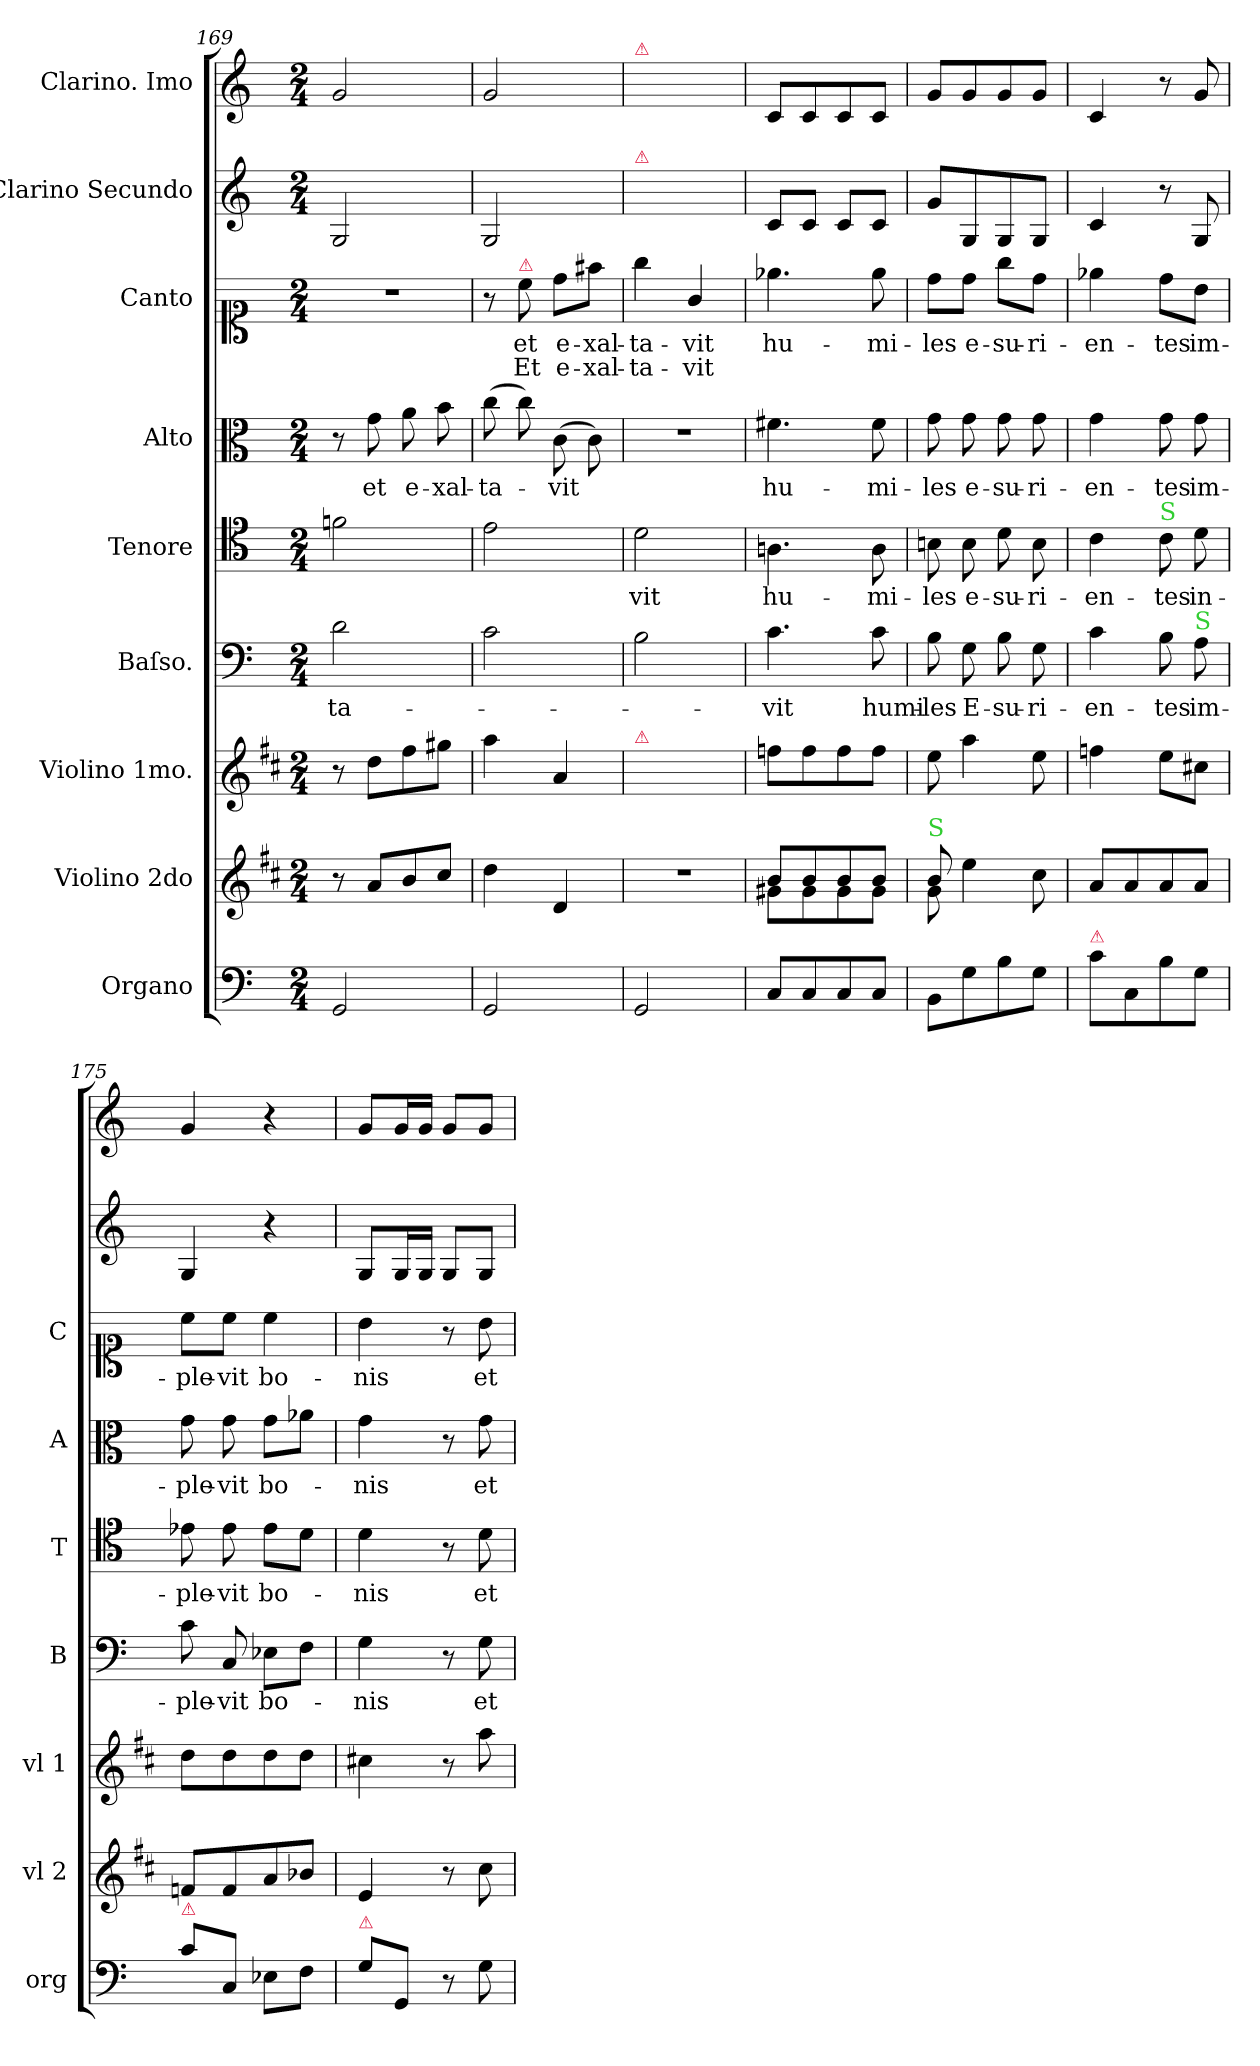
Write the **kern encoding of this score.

**kern	**kern	**kern	**kern	**text	**kern	**text	**kern	**text	**kern	**text	**text	**kern	**kern
*part9	*part8	*part7	*part6	*part6	*part5	*part5	*part4	*part4	*part3	*part3	*part3	*part2	*part1
*staff9	*staff8	*staff7	*staff6	*staff6	*staff5	*staff5	*staff4	*staff4	*staff3	*staff3	*staff3	*staff2	*staff1
*I"Organo	*I"Violino 2do	*I"Violino 1mo.	*I"Baſso.	*	*I"Tenore	*	*I"Alto	*	*I"Canto	*	*	*I"Clarino Secundo	*I"Clarino. Imo
*I'org	*I'vl 2	*I'vl 1	*I'B	*	*I'T	*	*I'A	*	*I'C	*	*	*	*
*clefF4	*clefG2	*clefG2	*clefF4	*	*clefC4	*	*clefC3	*	*clefC1	*	*	*clefG2	*clefG2
*	*ITrd1c2	*ITrd1c2	*	*	*	*	*	*	*	*	*	*	*
*k[]	*k[]	*k[]	*k[]	*	*k[]	*	*k[]	*	*k[]	*	*	*k[]	*k[]
*	*C:	*C:	*C:	*	*C:	*	*C:	*	*C:	*	*	*C:	*C:
*M2/4	*M2/4	*M2/4	*M2/4	*	*M2/4	*	*M2/4	*	*M2/4	*	*	*M2/4	*M2/4
=169	=169	=169	=169	=169	=169	=169	=169	=169	=169	=169	=169	=169	=169
2GG/	8r	8r	2d\	-ta-	2fn\	.	8r	.	2r	.	.	2G/	2g/
.	8g/L	8cc\L	.	.	.	.	8g\	et	.	.	.	.	.
.	8a/	8ee\	.	.	.	.	8a\	e-	.	.	.	.	.
.	8b/J	8ff#X\J	.	.	.	.	8b\	-xal-	.	.	.	.	.
=170	=170	=170	=170	=170	=170	=170	=170	=170	=170	=170	=170	=170	=170
2GG/	4cc\	4gg\	2c\	.	2e\	.	(8cc\	-ta-	8r	.	.	2G/	2g/
!	!	!	!	!	!	!	!	!	!LO:TX:a:color=crimson:t=⚠	!	!	!	!
!	!	!	!	!	!	!	!	!	!	!LO:LY:i	!	!	!
.	.	.	.	.	.	.	8cc\)	.	8cc\	et	Et	.	.
!	!	!	!	!	!	!	!	!	!	!LO:LY:i	!	!	!
.	4c/	4g/	.	.	.	.	(8c\	-vit	8dd\L	e-	e-	.	.
!	!	!	!	!	!	!	!	!	!	!LO:LY:i	!	!	!
.	.	.	.	.	.	.	8c\)	.	8ff#X\J	-xal-	-xal-	.	.
=171	=171	=171	=171	=171	=171	=171	=171	=171	=171	=171	=171	=171	=171
!	!	!	!	!	!	!	!	!	!	!	!	!	!LO:TX:a:color=crimson:t=⚠
!	!	!	!	!	!	!	!	!	!	!	!	!LO:TX:a:color=crimson:t=⚠	!
!	!	!LO:TX:a:color=crimson:t=⚠	!	!	!	!	!	!	!	!	!	!	!
!	!	!	!	!	!	!	!	!	!	!LO:LY:i	!	!	!
2GG/	2r	2ryy	2B\	.	2d\	-vit	2r	.	4gg\	-ta-	-ta-	2ryy	2ryy
!	!	!	!	!	!	!	!	!	!	!LO:LY:i	!	!	!
.	.	.	.	.	.	.	.	.	4g/	-vit	-vit	.	.
=172	=172	=172	=172	=172	=172	=172	=172	=172	=172	=172	=172	=172	=172
*	*^	*	*	*	*	*	*	*	*	*	*	*	*
8C/L	8a/L	8f#X\L	8ee-X\L	4.c\	-vit	4.An\	hu-	4.f#X\	hu-	4.ee-X\	hu-	.	8c/L	8c/L
8C/	8a/	8f#\	8ee-\	.	.	.	.	.	.	.	.	.	8c/J	8c/
8C/	8a/	8f#\	8ee-\	.	.	.	.	.	.	.	.	.	8c/L	8c/
8C/J	8a/J	8f#\J	8ee-\J	8c\	humi-	8A\	-mi-	8f#\	-mi-	8ee-\	-mi-	.	8c/J	8c/J
=173	=173	=173	=173	=173	=173	=173	=173	=173	=173	=173	=173	=173	=173	=173
!	!LO:TX:a:color=limegreen:t=S	!	!	!	!	!	!	!	!	!	!	!	!	!
8BB\L	8a/	8f\	8dd\	8B\	-les	8Bn\	-les	8g\	-les	8dd\L	-les	.	8g/L	8g/L
8G\	4dd\	4ryy	4gg\	8G\	E-	8B\	e-	8g\	e-	8dd\J	e-	.	8G/	8g/
8B\	.	.	.	8B\	-su-	8d\	-su-	8g\	-su-	8gg\L	-su-	.	8G/	8g/
8G\J	8b\	8ryy	8dd\	8G\	-ri-	8B\	-ri-	8g\	-ri-	8dd\J	-ri-	.	8G/J	8g/J
=174	=174	=174	=174	=174	=174	=174	=174	=174	=174	=174	=174	=174	=174	=174
!LO:TX:a:color=crimson:t=⚠	!	!	!	!	!	!	!	!	!	!	!	!	!	!
*	*v	*v	*	*	*	*	*	*	*	*	*	*	*	*
8c\L	8g/L	4ee-X\	4c\	-en-	4c\	-en-	4g\	-en-	4ee-X\	-en-	.	4c/	4c/
8C/	8g/	.	.	.	.	.	.	.	.	.	.	.	.
!	!	!	!	!	!LO:TX:a:color=limegreen:t=S	!	!	!	!	!	!	!	!
8B\	8g/	8dd\L	8B\	-tes	8c\	-tes	8g\	-tes	8dd\L	-tes	.	8r	8r
!	!	!	!LO:TX:a:color=limegreen:t=S	!	!	!	!	!	!	!	!	!	!
8G\J	8g/J	8bn\J	8A\	im-	8d\	in-	8g\	im-	8b\J	im-	.	8G/	8g/
=175	=175	=175	=175	=175	=175	=175	=175	=175	=175	=175	=175	=175	=175
!LO:TX:a:color=crimson:t=⚠	!	!	!	!	!	!	!	!	!	!	!	!	!
8c\L	8e-X/L	8cc\L	8c\	-ple-	8e-X\	-ple-	8g\	-ple-	8cc\L	-ple-	.	4G/	4g/
8C/J	8e-/	8cc\	8C/	-vit	8e-\	-vit	8g\	-vit	8cc\J	-vit	.	.	.
8E-X\L	8g/	8cc\	8E-X\L	bo-	8e-\L	bo-	8g\L	bo-	4cc\	bo-	.	4r	4r
8F\J	8a-X/J	8cc\J	8F\J	.	8d\J	.	8a-X\J	.	.	.	.	.	.
=176	=176	=176	=176	=176	=176	=176	=176	=176	=176	=176	=176	=176	=176
!LO:TX:a:color=crimson:t=⚠	!	!	!	!	!	!	!	!	!	!	!	!	!
8G\L	4d/	4bn\	4G\	-nis	4d\	-nis	4g\	-nis	4b\	-nis	.	8G/L	8g/L
8GG/J	.	.	.	.	.	.	.	.	.	.	.	16G/L	16g/L
.	.	.	.	.	.	.	.	.	.	.	.	16G/JJ	16g/JJ
8r	8r	8r	8r	.	8r	.	8r	.	8r	.	.	8G/L	8g/L
8G\	8b\	8gg\	8G\	et	8d\	et	8g\	et	8b\	et	.	8G/J	8g/J
=	=	=	=	=	=	=	=	=	=	=	=	=	=
*-	*-	*-	*-	*-	*-	*-	*-	*-	*-	*-	*-	*-	*-
